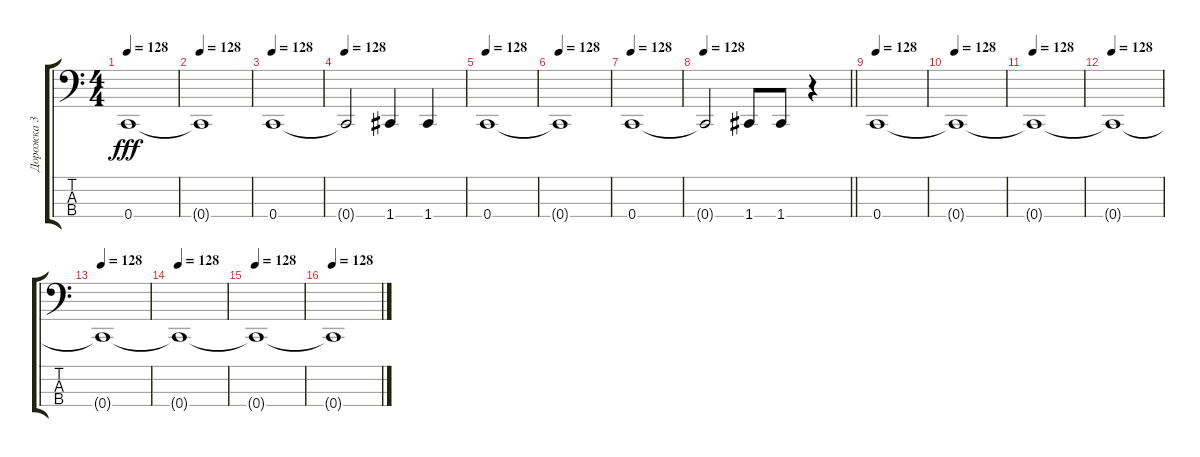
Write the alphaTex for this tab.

\track ("Дорожка 3" "Дорожка 3") {instrument electricbasspick}
\staff {score tabs}
\tuning (Eb2 Bb1 F1 C1) {hide}
\ts (4 4)
\tempo 128
\clef f4
\ks c
0.4.1{dy fff} |
\tempo 128
0.4{t}.1 |
\tempo 128
0.4.1 |
\tempo 128
0.4{t}.2 1.4.4 1.4.4 |
\tempo 128
0.4.1 |
\tempo 128
0.4{t}.1 |
\tempo 128
0.4.1 |
\tempo 128
\barLineRight lightlight
0.4{t}.2 1.4.8 1.4.8 r.4 |
\tempo 128
0.4.1 |
\tempo 128
0.4{t}.1 |
\tempo 128
0.4{t}.1 |
\tempo 128
0.4{t}.1 |
\tempo 128
0.4{t}.1 |
\tempo 128
0.4{t}.1 |
\tempo 128
0.4{t}.1 |
\tempo 128
0.4{t}.1
